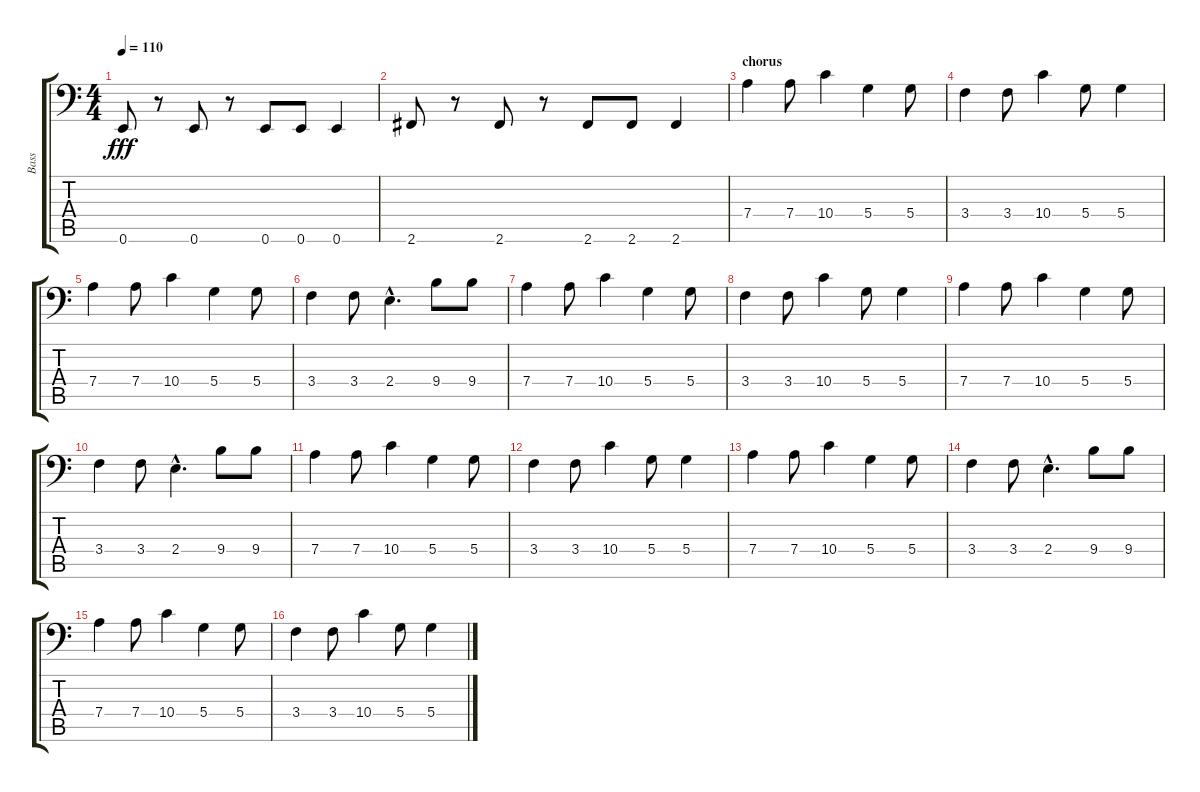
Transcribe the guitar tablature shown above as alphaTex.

\track ("Bass" "Bass") {instrument electricbassfinger}
\staff {score tabs}
\tuning (E3 B2 G2 D2 A1 E1) {hide}
\ts (4 4)
\tempo 110
\clef f4
\ks c
0.6.8{dy fff} r.8 0.6.8 r.8 0.6.8 0.6.8 0.6.4 |
2.6.8 r.8 2.6.8 r.8 2.6.8 2.6.8 2.6.4 |
\section ("" "chorus")
7.4.4 7.4.8 10.4.4 5.4.4 5.4.8 |
3.4.4 3.4.8 10.4.4 5.4.8 5.4.4 |
7.4.4 7.4.8 10.4.4 5.4.4 5.4.8 |
3.4.4 3.4.8 2.4{hac}.4{d} 9.4.8 9.4.8 |
7.4.4 7.4.8 10.4.4 5.4.4 5.4.8 |
3.4.4 3.4.8 10.4.4 5.4.8 5.4.4 |
7.4.4 7.4.8 10.4.4 5.4.4 5.4.8 |
3.4.4 3.4.8 2.4{hac}.4{d} 9.4.8 9.4.8 |
7.4.4 7.4.8 10.4.4 5.4.4 5.4.8 |
3.4.4 3.4.8 10.4.4 5.4.8 5.4.4 |
7.4.4 7.4.8 10.4.4 5.4.4 5.4.8 |
3.4.4 3.4.8 2.4{hac}.4{d} 9.4.8 9.4.8 |
7.4.4 7.4.8 10.4.4 5.4.4 5.4.8 |
3.4.4 3.4.8 10.4.4 5.4.8 5.4.4
